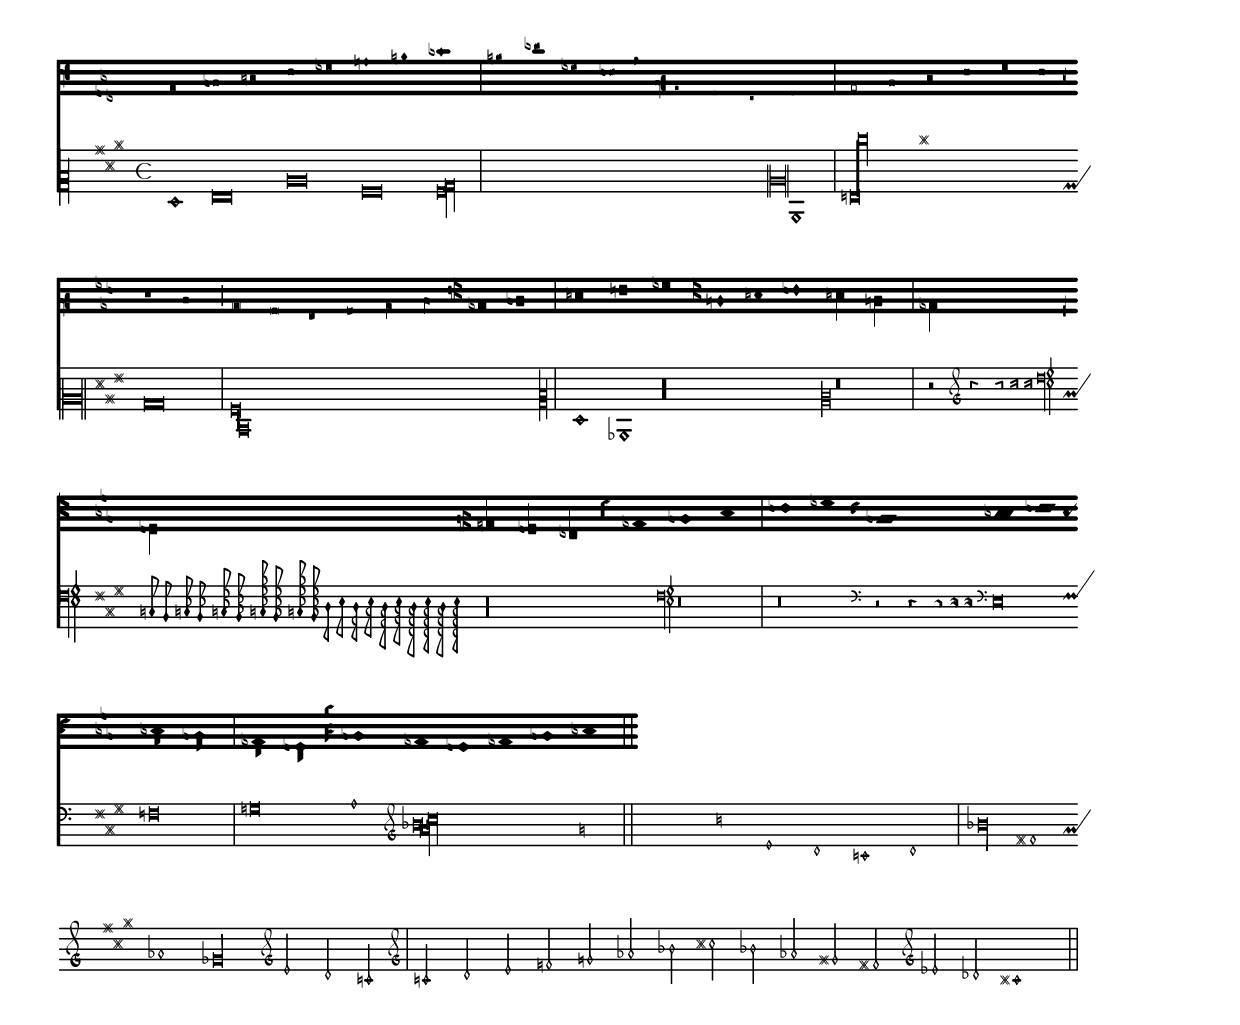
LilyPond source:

%% Do not edit this file; it is automatically
%% generated from LSR http://lsr.dsi.unimi.it
%% This file is in the public domain.
\version "2.13.48"

\header {
  lsrtags = "ancient-notation"

%% Translation of GIT committish: fa19277d20f8ab0397c560eb0e7b814bd804ecec
  texidoces = "
Aquí se muestran muchos de (¿o quizá todos?) los símbolos que
están contemplados por la capacidad de LilyPond para la música
antigua.
"

  doctitlees = "Tipografía de música antigua"


%% Translation of GIT committish: 9a65042d49324f2e3dff18c4b0858def81232eea
  texidocfr ="
Voici comment graver la plupart, sinon tous les symboles que
LilyPond prend en charge en matière de musique ancienne.

"
  doctitlefr = "Gravure de musique ancienne"

  texidoc = "
Shown here are many (all?) of the symbols that are included in
LilyPond's support for ancient notation.



"
  doctitle = "Ancient fonts"
} % begin verbatim

upperStaff = \new VaticanaStaff = "upperStaff" <<
  \context VaticanaVoice <<
    \transpose c c {

      \override NoteHead #'style = #'vaticana.punctum
      \key es \major
      \clef "vaticana-fa2"
      c1 des e f ges

      \override NoteHead #'style = #'vaticana.inclinatum
      a! b ces'
      \bar "|"
      % \break % 1 (8*1)

      \override NoteHead #'style = #'vaticana.quilisma
      b! des'! ges! fes!
      \breathe
      \clef "vaticana-fa1"
      \override NoteHead #'style = #'vaticana.plica
      es d
      \override NoteHead #'style = #'vaticana.reverse.plica
      c d
      \bar "|"
      % \break %2 (8*1)

      \override NoteHead #'style = #'vaticana.punctum.cavum
      es f
      \override NoteHead #'style = #'vaticana.lpes
      g as
      \override NoteHead #'style = #'vaticana.upes
      bes as
      \override NoteHead #'style = #'vaticana.vupes
      g f
      \override NoteHead #'style = #'vaticana.linea.punctum
      \once \override Staff.BarLine #'bar-extent = #'(-1 . 1) \bar "|"
      % \break % 3 (8*1)

      es d
      \override NoteHead #'style = #'vaticana.epiphonus
      c d
      \override NoteHead #'style = #'vaticana.cephalicus
      es f

      \override Staff.KeySignature #'glyph-name-alist = #alteration-medicaea-glyph-name-alist
      \override Staff.Accidental #'glyph-name-alist = #alteration-medicaea-glyph-name-alist
      \override Staff.Custos #'style = #'medicaea
      \override NoteHead #'style = #'medicaea.punctum
      \clef "medicaea-fa2"
      ces des
      \bar "|"
      % \break % 4 (8*1)

      e! f! ges
      \clef "medicaea-do2"
      \override NoteHead #'style = #'medicaea.inclinatum
      a! b! ces'
      \override NoteHead #'style = #'medicaea.virga
      b! a!
      \bar "|"
      % \break % 5 (8*1)

      ges fes
      \clef "medicaea-fa1"
      \override NoteHead #'style = #'medicaea.rvirga
      e des ces

      \override Staff.KeySignature #'glyph-name-alist = #alteration-hufnagel-glyph-name-alist
      \override Staff.Accidental #'glyph-name-alist = #alteration-hufnagel-glyph-name-alist
      \override Staff.Custos #'style = #'hufnagel
      \override NoteHead #'style = #'hufnagel.punctum
      \clef "hufnagel-fa2"
      ces des es
      \bar "|"
      % \break % 6 (8*1)

      fes ges
      \clef "hufnagel-do2"
      \override NoteHead #'style = #'hufnagel.lpes
      as! bes! ces'
      \override NoteHead #'style = #'hufnagel.virga
      bes! as!
      \bar "|"
      % \break % 7 (8*1)

      ges! fes!
      \clef "hufnagel-do-fa"
      \override NoteHead #'style = #'hufnagel.punctum
      es! des ces des! es! fes!
      \bar "||"
      % \break % 8 (8*1)

      s32*1
      % \break % 12 (32*1)
    }
  >>
>>

lowerStaff = \new MensuralStaff = "lowerStaff" <<
  \context MensuralVoice <<
    \transpose c c {

      \key a \major
      cis'1 d'\breve gis'\breve e'\breve \[ e'\longa fis'\longa \]
      \set Staff.forceClef = ##t
      \clef "neomensural-c2"
      cis1
      \bar "|"
      % \break % 2 (16*1)

      \[ g\breve dis''\longa \]
      b\breve \[ a\longa d\longa \]
      \clef "petrucci-c2"
      % \break % 4 (16*1)

      fis1 ces1
      \clef "petrucci-c2"
      r\longa
      \set Staff.forceClef = ##t
      \clef "mensural-c2"
      r\breve
      \bar "|"
      % \break % 5 (8*1)

      r2
      \clef "mensural-g"
      r4 r8 r16 r16
      \override NoteHead #'style = #'mensural
      \override Rest #'style = #'mensural
      \clef "petrucci-f"
      c8 b, c16 b, c32 b, c64 b, c64 b,
      d8 e d16 e d32 e d64 e d64 e
      r\longa
      \set Staff.forceClef = ##t
      \clef "petrucci-f"
      r\breve
      \bar "|"
      % \break % 6 (8*1)

      r\breve
      \clef "mensural-f"
      r2 r4 r8 r16 r16

      \set Staff.forceClef = ##t
      \clef "mensural-f"
      e\breve f g a1
      \clef "mensural-g"
      % \break % 7 (8*1)

      \[ bes'!\longa a'!\longa c''!\longa \]
      e'1 d' c' d' \bar "|"
      \bar "|"
      % \break % 9 (16*1)

      bes'!\longa fis'!1 as'!1 ges'!\longa % lig
      \set Staff.forceClef = ##t
      \clef "mensural-g"
      e'2 d' c' \bar "|"
      % \break % 11 (16*1)

      \set Staff.forceClef = ##t
      \clef "petrucci-g"
      c'2 d' e' f'
      \clef "petrucci-g"
      g' as'! bes'! cis''!
      bes'! as'! gis'! fis'!
      \set Staff.forceClef = ##t
      \clef "mensural-g"
      es'! des'! cis'!1 \bar "||"
      % \break % 12 (8*1)
    }
  >>
>>

\paper {
  line-thickness = #(/ staff-space 5.0)
}

\score {
  <<
    \upperStaff
    \lowerStaff
  >>
  \layout {
    indent = 0.0
    line-width = 17.25\cm
    \context {
      \Score
      timing = ##f
    }
    \context {
      \MensuralVoice
      \override NoteHead #'style = #'neomensural
      \override Rest #'style = #'neomensural
      \override Stem #'flag-style = #'mensural
      \override Stem #'thickness = #1.0
    }
    \context {
      \MensuralStaff
      \revert  BarLine #'transparent
      \override KeySignature #'glyph-name-alist = #alteration-mensural-glyph-name-alist
      clefGlyph = #"clefs.petrucci.c2"
    }
    \context {
      \VaticanaStaff
      \revert  BarLine #'transparent
      \override StaffSymbol #'thickness = #2.0
      \override KeySignature #'glyph-name-alist = #alteration-vaticana-glyph-name-alist
      \override Custos #'neutral-position = #4
    }
  }
}

